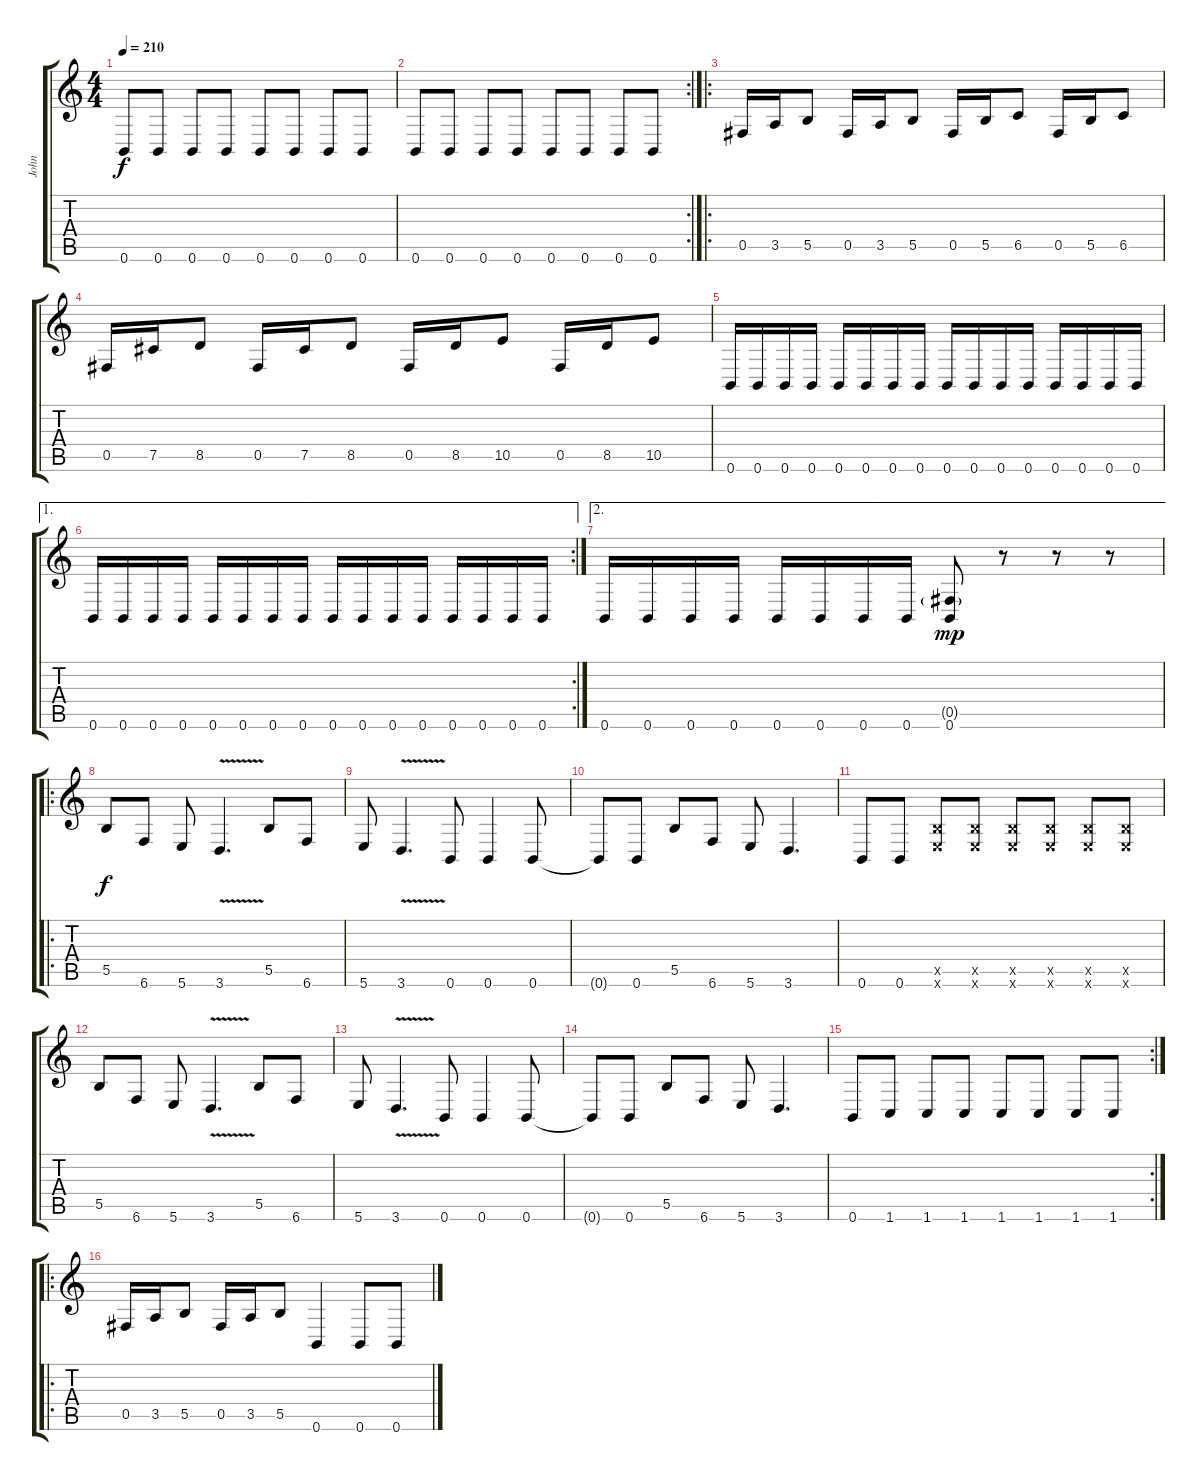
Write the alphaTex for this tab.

\track ("John" "John") {instrument distortionguitar}
\staff {score tabs}
\tuning (Db4 Ab3 E3 B2 Gb2 B1) {hide}
\ts (4 4)
\tempo 210
\clef g2
\ks c
0.6.8{dy f} 0.6.8 0.6.8 0.6.8 0.6.8 0.6.8 0.6.8 0.6.8 |
\rc 2
0.6.8 0.6.8 0.6.8 0.6.8 0.6.8 0.6.8 0.6.8 0.6.8 |
\ro
0.5.16 3.5.16 5.5.8 0.5.16 3.5.16 5.5.8 0.5.16 5.5.16 6.5.8 0.5.16 5.5.16 6.5.8 |
0.5.16 7.5.16 8.5.8 0.5.16 7.5.16 8.5.8 0.5.16 8.5.16 10.5.8 0.5.16 8.5.16 10.5.8 |
0.6.16 0.6.16 0.6.16 0.6.16 0.6.16 0.6.16 0.6.16 0.6.16 0.6.16 0.6.16 0.6.16 0.6.16 0.6.16 0.6.16 0.6.16 0.6.16 |
\ae 1
\rc 2
0.6.16 0.6.16 0.6.16 0.6.16 0.6.16 0.6.16 0.6.16 0.6.16 0.6.16 0.6.16 0.6.16 0.6.16 0.6.16 0.6.16 0.6.16 0.6.16 |
\ae 2
0.6.16 0.6.16 0.6.16 0.6.16 0.6.16 0.6.16 0.6.16 0.6.16 (0.5{g} 0.6).8{dy mp} r.8 r.8 r.8 |
\ro
5.5.8{dy f} 6.6.8 5.6.8 3.6{v}.4{d} 5.5.8 6.6.8 |
5.6.8 3.6{v}.4{d} 0.6.8 0.6.4 0.6.8 |
0.6{t}.8 0.6.8 5.5.8 6.6.8 5.6.8 3.6.4{d} |
0.6.8 0.6.8 (5.5{x} 5.6{x}).8 (5.5{x} 5.6{x}).8 (5.5{x} 5.6{x}).8 (5.5{x} 5.6{x}).8 (5.5{x} 5.6{x}).8 (5.5{x} 5.6{x}).8 |
5.5.8 6.6.8 5.6.8 3.6{v}.4{d} 5.5.8 6.6.8 |
5.6.8 3.6{v}.4{d} 0.6.8 0.6.4 0.6.8 |
0.6{t}.8 0.6.8 5.5.8 6.6.8 5.6.8 3.6.4{d} |
\rc 2
0.6.8 1.6.8 1.6.8 1.6.8 1.6.8 1.6.8 1.6.8 1.6.8 |
\ro
0.5.16 3.5.16 5.5.8 0.5.16 3.5.16 5.5.8 0.6.4 0.6.8 0.6.8
